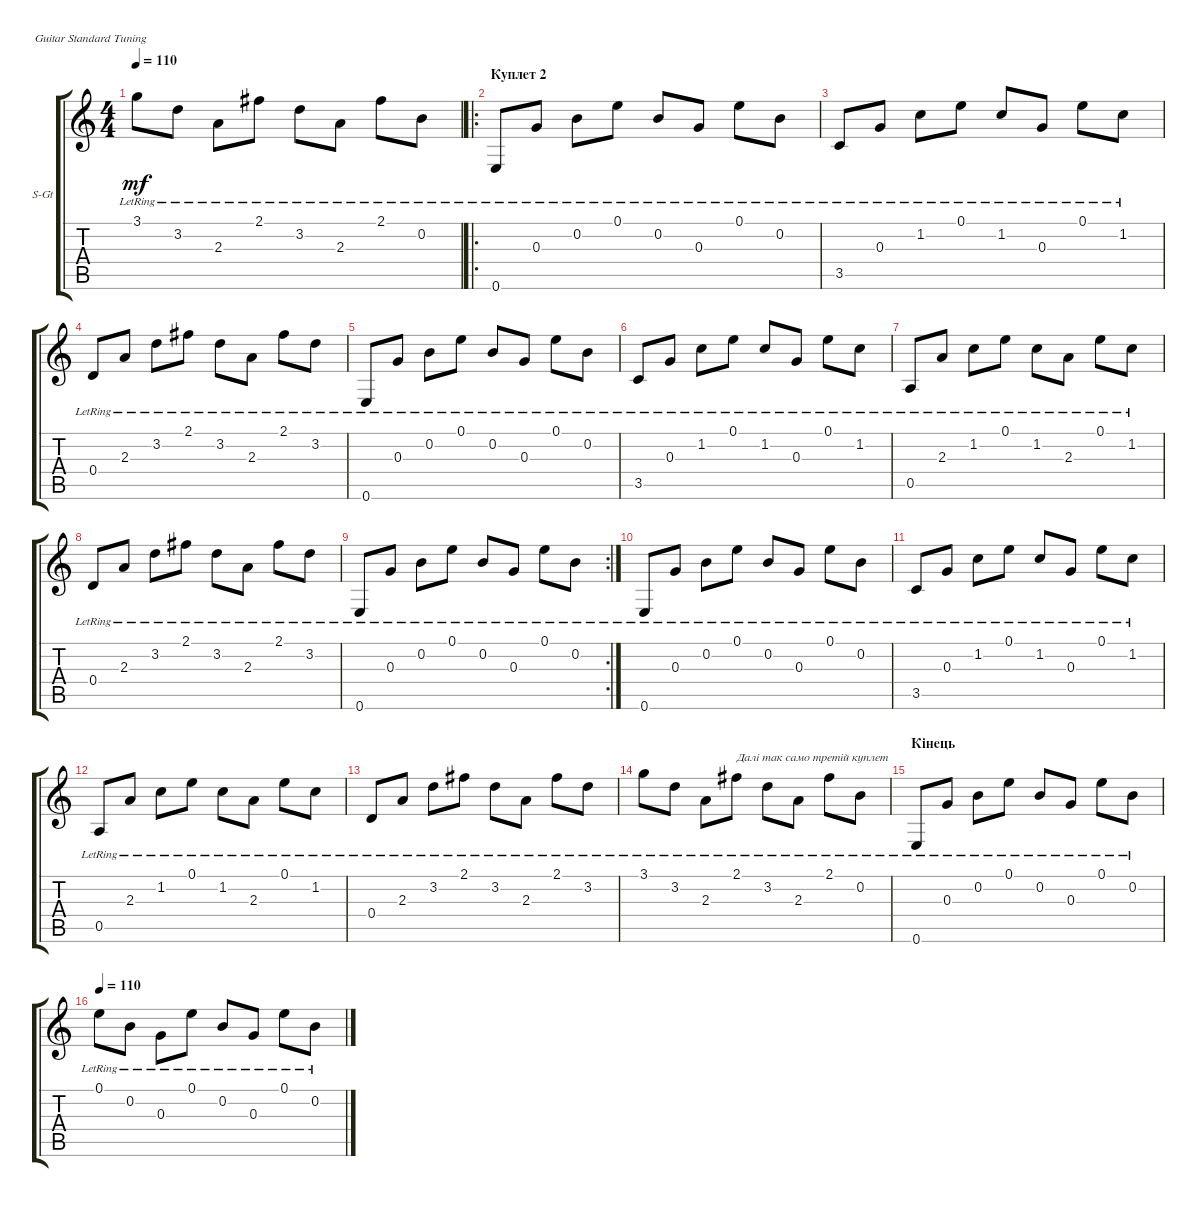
\defaultSystemsLayout 4
\bracketExtendMode groupsimilarinstruments
\firstSystemTrackNameOrientation horizontal
\otherSystemsTrackNameOrientation horizontal
\track ("Steel Guitar" "S-Gt") {instrument acousticguitarsteel}
\staff {score tabs}
\tuning (E4 B3 G3 D3 A2 E2)
\ts (4 4)
\tempo 110
\clef g2
\ks c
3.1{lr}.8{dy mf} 3.2{lr}.8 2.3{lr}.8 2.1{lr}.8 3.2{lr}.8 2.3{lr}.8 2.1{lr}.8 0.2{lr}.8 |
\ro
\section ("" "Куплет 2")
0.6{lr}.8 0.3{lr}.8 0.2{lr}.8 0.1{lr}.8 0.2{lr}.8 0.3{lr}.8 0.1{lr}.8 0.2{lr}.8 |
3.5{lr}.8 0.3{lr}.8 1.2{lr}.8 0.1{lr}.8 1.2{lr}.8 0.3{lr}.8 0.1{lr}.8 1.2{lr}.8 |
0.4{lr}.8 2.3{lr}.8 3.2{lr}.8 2.1{lr}.8 3.2{lr}.8 2.3{lr}.8 2.1{lr}.8 3.2{lr}.8 |
0.6{lr}.8 0.3{lr}.8 0.2{lr}.8 0.1{lr}.8 0.2{lr}.8 0.3{lr}.8 0.1{lr}.8 0.2{lr}.8 |
3.5{lr}.8 0.3{lr}.8 1.2{lr}.8 0.1{lr}.8 1.2{lr}.8 0.3{lr}.8 0.1{lr}.8 1.2{lr}.8 |
0.5{lr}.8 2.3{lr}.8 1.2{lr}.8 0.1{lr}.8 1.2{lr}.8 2.3{lr}.8 0.1{lr}.8 1.2{lr}.8 |
0.4{lr}.8 2.3{lr}.8 3.2{lr}.8 2.1{lr}.8 3.2{lr}.8 2.3{lr}.8 2.1{lr}.8 3.2{lr}.8 |
\rc 2
0.6{lr}.8 0.3{lr}.8 0.2{lr}.8 0.1{lr}.8 0.2{lr}.8 0.3{lr}.8 0.1{lr}.8 0.2{lr}.8 |
0.6{lr}.8 0.3{lr}.8 0.2{lr}.8 0.1{lr}.8 0.2{lr}.8 0.3{lr}.8 0.1{lr}.8 0.2{lr}.8 |
3.5{lr}.8 0.3{lr}.8 1.2{lr}.8 0.1{lr}.8 1.2{lr}.8 0.3{lr}.8 0.1{lr}.8 1.2{lr}.8 |
0.5{lr}.8 2.3{lr}.8 1.2{lr}.8 0.1{lr}.8 1.2{lr}.8 2.3{lr}.8 0.1{lr}.8 1.2{lr}.8 |
0.4{lr}.8 2.3{lr}.8 3.2{lr}.8 2.1{lr}.8 3.2{lr}.8 2.3{lr}.8 2.1{lr}.8 3.2{lr}.8 |
3.1{lr}.8 3.2{lr}.8 2.3{lr}.8 2.1{lr}.8{txt "Далі так само третій куплет"} 3.2{lr}.8 2.3{lr}.8 2.1{lr}.8 0.2{lr}.8 |
\section ("" "Кінець")
0.6{lr}.8 0.3{lr}.8 0.2{lr}.8 0.1{lr}.8 0.2{lr}.8 0.3{lr}.8 0.1{lr}.8 0.2{lr}.8 |
\tempo (110 0.00625)
0.1{lr}.8 0.2{lr}.8 0.3{lr}.8 0.1{lr}.8 0.2{lr}.8 0.3{lr}.8 0.1{lr}.8 0.2{lr}.8
